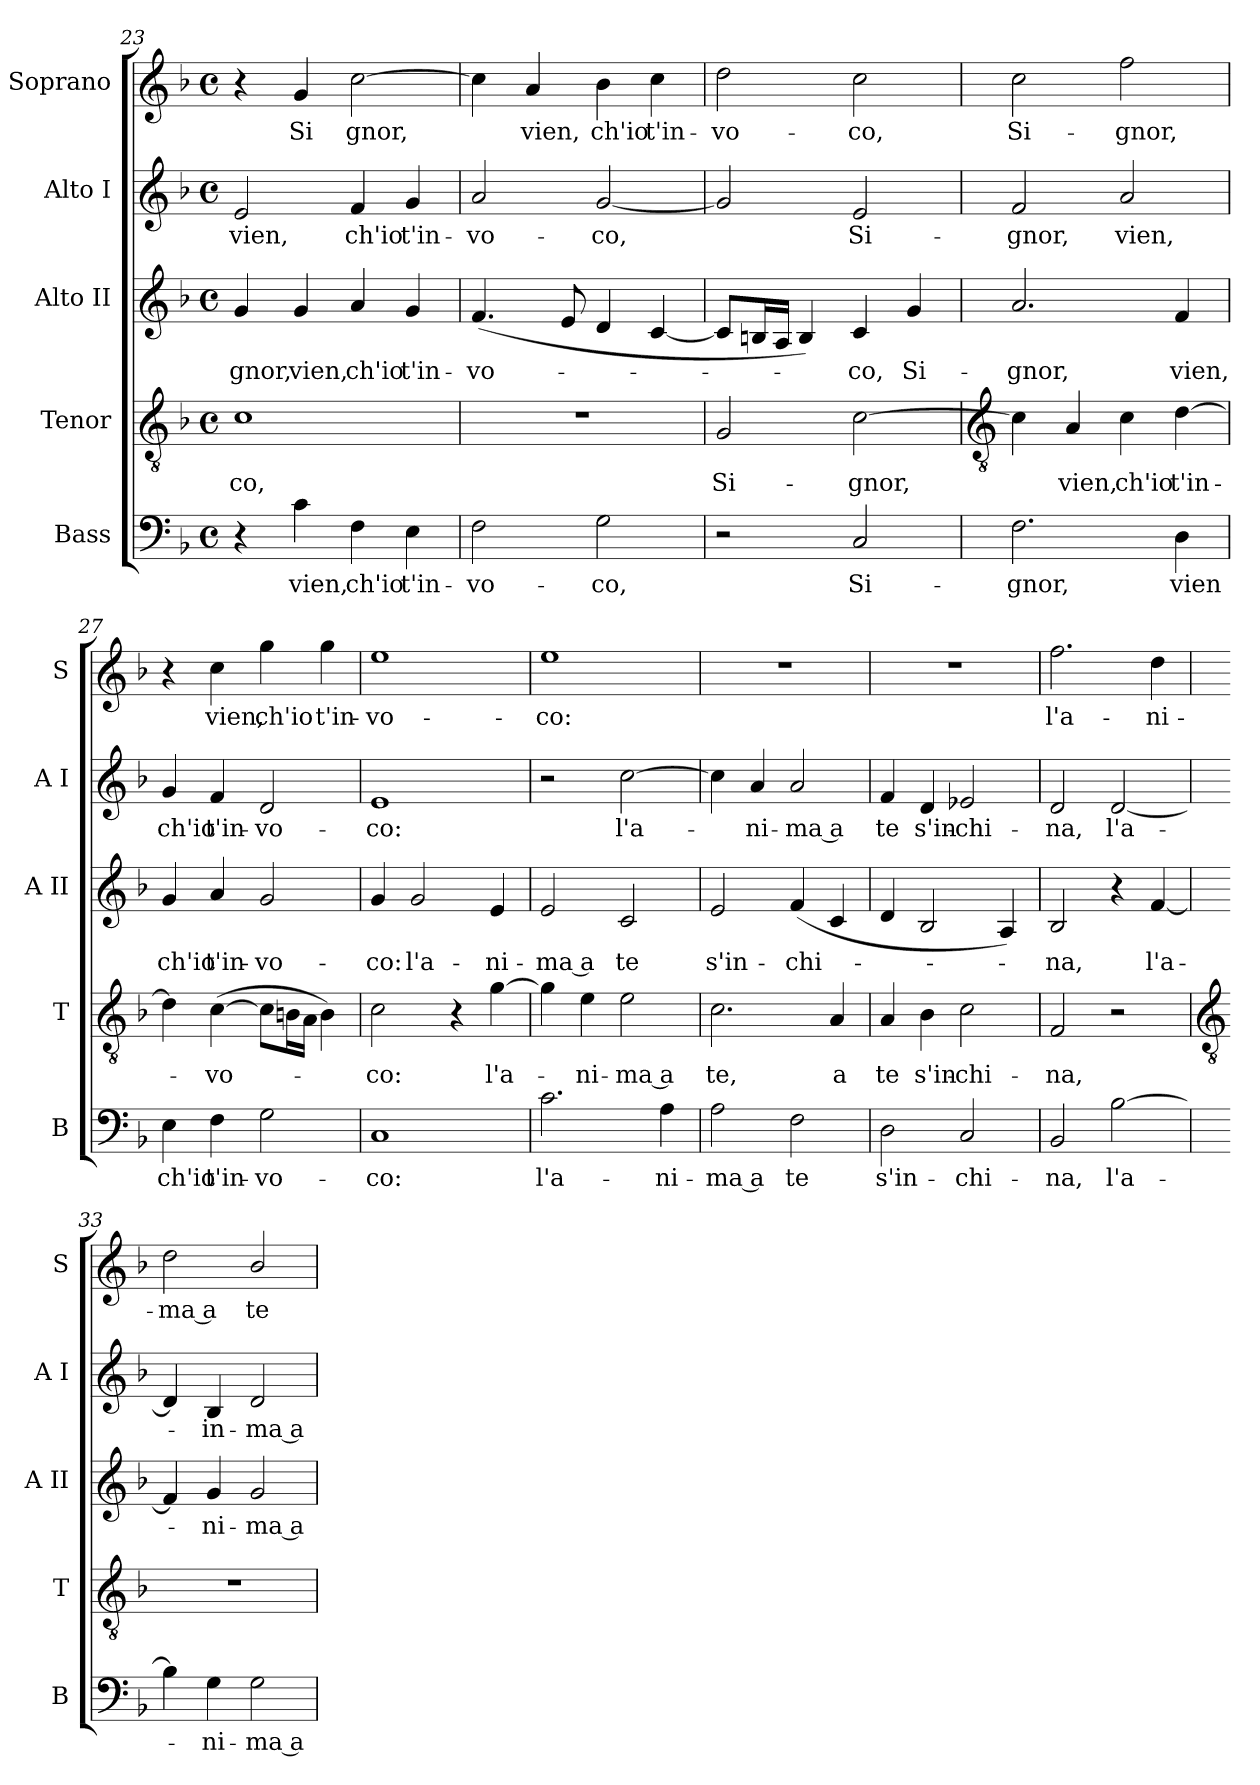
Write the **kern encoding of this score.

**kern	**text	**kern	**text	**kern	**text	**kern	**text	**kern	**text
*part5	*part5	*part4	*part4	*part3	*part3	*part2	*part2	*part1	*part1
*staff5	*staff5	*staff4	*staff4	*staff3	*staff3	*staff2	*staff2	*staff1	*staff1
*I"Bass	*	*I"Tenor	*	*I"Alto II	*	*I"Alto I	*	*I"Soprano	*
*I'B	*	*I'T	*	*I'A II	*	*I'A I	*	*I'S	*
*clefF4	*	*clefGv2	*	*clefG2	*	*clefG2	*	*clefG2	*
*k[b-]	*	*k[b-]	*	*k[b-]	*	*k[b-]	*	*k[b-]	*
*F:	*	*F:	*	*F:	*	*F:	*	*F:	*
*M4/4	*	*M4/4	*	*M4/4	*	*M4/4	*	*M4/4	*
*met(c)	*	*met(c)	*	*met(c)	*	*met(c)	*	*met(c)	*
=23	=23	=23	=23	=23	=23	=23	=23	=23	=23
!	!	!	!LO:LY:b	!	!LO:LY:b	!	!LO:LY:b	!	!
4r	.	1c	co,	4g	-gnor,	2e	vien,	4r	.
!	!LO:LY:b	!	!	!	!LO:LY:b	!	!	!	!LO:LY:b
4c	vien,	.	.	4g	vien,	.	.	4g	Si
!	!LO:LY:b	!	!	!	!LO:LY:b	!	!LO:LY:b	!	!LO:LY:b
4F	ch'io	.	.	4a	ch'io	4f	ch'io	[2cc	gnor,
!	!LO:LY:b	!	!	!	!LO:LY:b	!	!LO:LY:b	!	!
4E	t'in-	.	.	4g	t'in-	4g	t'in-	.	.
=24	=24	=24	=24	=24	=24	=24	=24	=24	=24
!	!LO:LY:b	!	!	!	!LO:LY:b	!	!LO:LY:b	!	!
2F	-vo-	1r	.	(<4.f	-vo-	2a	-vo-	4cc]	.
!	!	!	!	!	!	!	!	!	!LO:LY:b
.	.	.	.	.	.	.	.	4a	vien,
.	.	.	.	8e	.	.	.	.	.
!	!LO:LY:b	!	!	!	!	!	!LO:LY:b	!	!LO:LY:b
2G	-co,	.	.	4d	.	[2g	-co,	4b-	ch'io
!	!	!	!	!	!	!	!	!	!LO:LY:b
.	.	.	.	[4c	.	.	.	4cc	t'in-
=25	=25	=25	=25	=25	=25	=25	=25	=25	=25
!	!	!	!LO:LY:b	!	!	!	!	!	!LO:LY:b
2r	.	2G	Si-	8cL]	.	2g]	.	2dd	-vo-
.	.	.	.	16BnL	.	.	.	.	.
.	.	.	.	16AJJ	.	.	.	.	.
.	.	.	.	4B)	.	.	.	.	.
!	!LO:LY:b	!	!LO:LY:b	!	!LO:LY:b	!	!LO:LY:b	!	!LO:LY:b
2C	Si-	[2c	-gnor,	4c	co,	2e	Si-	2cc	-co,
!	!	!	!	!	!LO:LY:b	!	!	!	!
.	.	.	.	4g	Si-	.	.	.	.
!!LO:LB:g=z
=26	=26	=26	=26	=26	=26	=26	=26	=26	=26
*	*	*clefGv2	*	*	*	*	*	*	*
!	!LO:LY:b	!	!	!	!LO:LY:b	!	!LO:LY:b	!	!LO:LY:b
2.F	-gnor,	4c]	.	2.a	-gnor,	2f	-gnor,	2cc	Si-
!	!	!	!LO:LY:b	!	!	!	!	!	!
.	.	4A	vien,	.	.	.	.	.	.
!	!	!	!LO:LY:b	!	!	!	!LO:LY:b	!	!LO:LY:b
.	.	4c	ch'io	.	.	2a	vien,	2ff	-gnor,
!	!LO:LY:b	!	!LO:LY:b	!	!LO:LY:b	!	!	!	!
4D	vien	[4d	t'in-	4f	vien,	.	.	.	.
=27	=27	=27	=27	=27	=27	=27	=27	=27	=27
!	!LO:LY:b	!	!	!	!LO:LY:b	!	!LO:LY:b	!	!
4E	ch'io	4d]	.	4g	ch'io	4g	ch'io	4r	.
!	!LO:LY:b	!	!LO:LY:b	!	!LO:LY:b	!	!LO:LY:b	!	!LO:LY:b
4F	t'in-	(>[4c	vo-	4a	t'in-	4f	t'in-	4cc	vien,
!	!LO:LY:b	!	!	!	!LO:LY:b	!	!LO:LY:b	!	!LO:LY:b
2G	-vo-	8cL]	.	2g	-vo-	2d	-vo-	4gg	ch'io
.	.	16BnL	.	.	.	.	.	.	.
.	.	16AJJ	.	.	.	.	.	.	.
!	!	!	!	!	!	!	!	!	!LO:LY:b
.	.	4B)	.	.	.	.	.	4gg	t'in-
=28	=28	=28	=28	=28	=28	=28	=28	=28	=28
!	!LO:LY:b	!	!LO:LY:b	!	!LO:LY:b	!	!LO:LY:b	!	!LO:LY:b
1C	-co:	2c	co:	4g	-co:	1e	-co:	1ee	-vo-
!	!	!	!	!	!LO:LY:b	!	!	!	!
.	.	.	.	2g	l'a-	.	.	.	.
.	.	4r	.	.	.	.	.	.	.
!	!	!	!LO:LY:b	!	!LO:LY:b	!	!	!	!
.	.	[4g	l'a-	4e	-ni-	.	.	.	.
=29	=29	=29	=29	=29	=29	=29	=29	=29	=29
!	!LO:LY:b	!	!	!	!LO:LY:b	!	!	!	!LO:LY:b
2.c	l'a-	4g]	.	2e	-ma a	2r	.	1ee	-co:
!	!	!	!LO:LY:b	!	!	!	!	!	!
.	.	4e	ni-	.	.	.	.	.	.
!	!	!	!LO:LY:b	!	!LO:LY:b	!	!LO:LY:b	!	!
.	.	2e	-ma a	2c	te	[2cc	l'a-	.	.
!	!LO:LY:b	!	!	!	!	!	!	!	!
4A	-ni-	.	.	.	.	.	.	.	.
=30	=30	=30	=30	=30	=30	=30	=30	=30	=30
!	!LO:LY:b	!	!LO:LY:b	!	!LO:LY:b	!	!	!	!
2A	-ma a	2.c	te,	2e	s'in-	4cc]	.	1r	.
!	!	!	!	!	!	!	!LO:LY:b	!	!
.	.	.	.	.	.	4a	ni-	.	.
!	!LO:LY:b	!	!	!	!LO:LY:b	!	!LO:LY:b	!	!
2F	te	.	.	(<4f	-chi-	2a	-ma a	.	.
!	!	!	!LO:LY:b	!	!	!	!	!	!
.	.	4A	a	4c	.	.	.	.	.
=31	=31	=31	=31	=31	=31	=31	=31	=31	=31
!	!LO:LY:b	!	!LO:LY:b	!	!	!	!LO:LY:b	!	!
2D	s'in-	4A	te	4d	.	4f	te	1r	.
!	!	!	!LO:LY:b	!	!	!	!LO:LY:b	!	!
.	.	4B-	s'in-	2B-	.	4d	s'in-	.	.
!	!LO:LY:b	!	!LO:LY:b	!	!	!	!LO:LY:b	!	!
2C	-chi-	2c	-chi-	.	.	2e-X	-chi-	.	.
.	.	.	.	4A)	.	.	.	.	.
=32	=32	=32	=32	=32	=32	=32	=32	=32	=32
!	!LO:LY:b	!	!LO:LY:b	!	!LO:LY:b	!	!LO:LY:b	!	!LO:LY:b
2BB-	-na,	2F	-na,	2B-	na,	2d	-na,	2.ff	l'a-
!	!LO:LY:b	!	!	!	!	!	!LO:LY:b	!	!
[2B-	l'a-	2r	.	4r	.	[2d	l'a-	.	.
!	!	!	!	!	!LO:LY:b	!	!	!	!LO:LY:b
.	.	.	.	[4f	l'a-	.	.	4dd	-ni-
!!LO:LB:g=z
=33	=33	=33	=33	=33	=33	=33	=33	=33	=33
*	*	*clefGv2	*	*	*	*	*	*	*
!	!	!	!	!	!	!	!	!	!LO:LY:b
4B-]	.	1r	.	4f]	.	4d]	.	2dd	-ma a
!	!LO:LY:b	!	!	!	!LO:LY:b	!	!LO:LY:b	!	!
4G	ni-	.	.	4g	ni-	4B-	in-	.	.
!	!LO:LY:b	!	!	!	!LO:LY:b	!	!LO:LY:b	!	!LO:LY:b
2G	-ma a	.	.	2g	-ma a	2d	-ma a	2b-/	te
=	=	=	=	=	=	=	=	=	=
*-	*-	*-	*-	*-	*-	*-	*-	*-	*-
